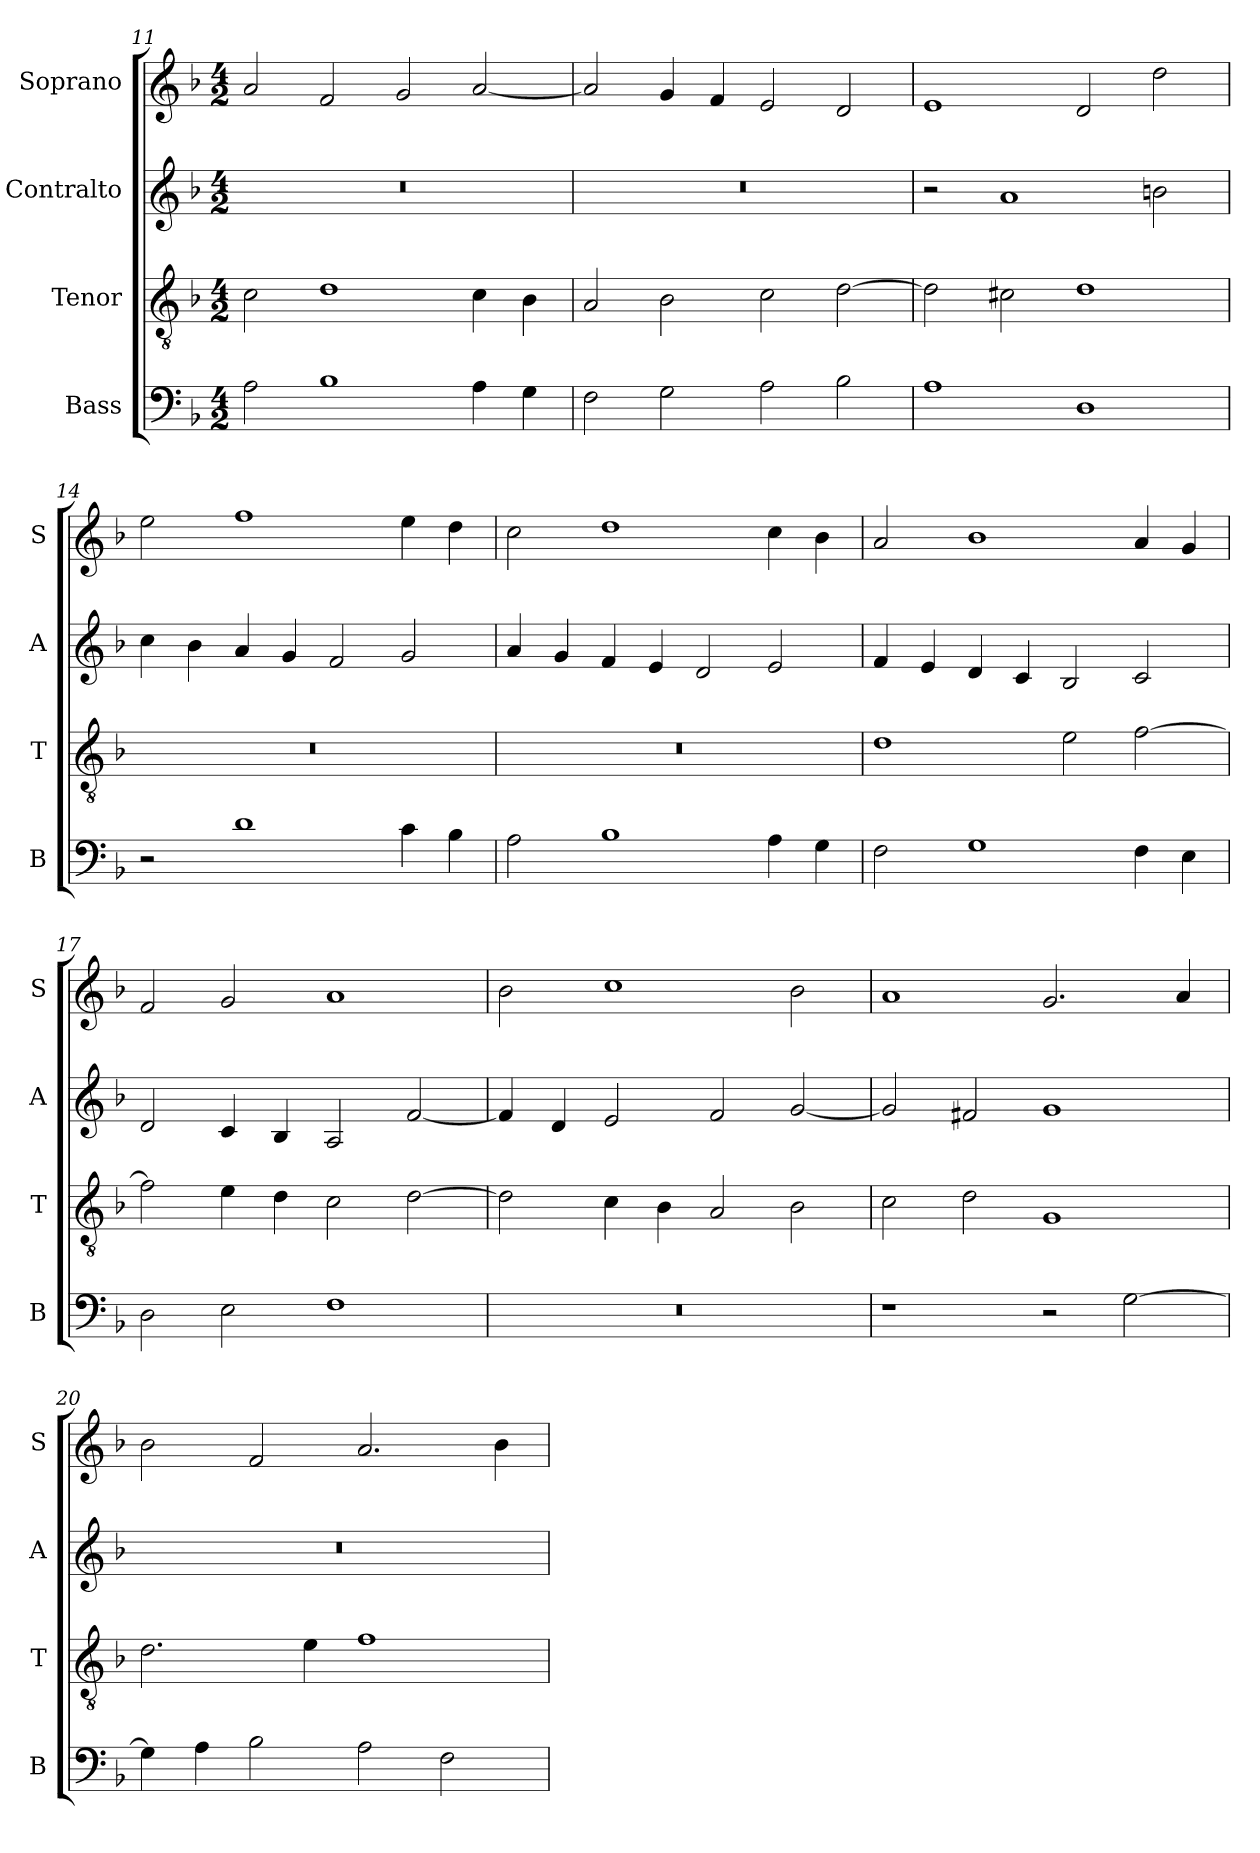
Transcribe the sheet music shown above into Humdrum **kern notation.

**kern	**kern	**kern	**kern
*part4	*part3	*part2	*part1
*staff4	*staff3	*staff2	*staff1
*I"Bass	*I"Tenor	*I"Contralto	*I"Soprano
*I'B	*I'T	*I'A	*I'S
*clefF4	*clefGv2	*clefG2	*clefG2
*k[b-]	*k[b-]	*k[b-]	*k[b-]
*G:dor	*G:dor	*G:dor	*G:dor
*M4/2	*M4/2	*M4/2	*M4/2
=11	=11	=11	=11
2A	2c	0r	2a
1B-	1d	.	2f
.	.	.	2g
4A	4c	.	[2a
4G	4B-	.	.
=12	=12	=12	=12
2F	2A	0r	2a]
2G	2B-	.	4g
.	.	.	4f
2A	2c	.	2e
2B-	[2d	.	2d
=13	=13	=13	=13
1A	2d]	2r	1e
.	2c#X	1a	.
1D	1d	.	2d
.	.	2bn	2dd
=14	=14	=14	=14
2r	0r	4cc	2ee
.	.	4b-	.
1d	.	4a	1ff
.	.	4g	.
.	.	2f	.
4c	.	2g	4ee
4B-	.	.	4dd
=15	=15	=15	=15
2A	0r	4a	2cc
.	.	4g	.
1B-	.	4f	1dd
.	.	4e	.
.	.	2d	.
4A	.	2e	4cc
4G	.	.	4b-
=16	=16	=16	=16
2F	1d	4f	2a
.	.	4e	.
1G	.	4d	1b-
.	.	4c	.
.	2e	2B-	.
4F	[2f	2c	4a
4E	.	.	4g
=17	=17	=17	=17
2D	2f]	2d	2f
2E	4e	4c	2g
.	4d	4B-	.
1F	2c	2A	1a
.	[2d	[2f	.
=18	=18	=18	=18
0r	2d]	4f]	2b-
.	.	4d	.
.	4c	2e	1cc
.	4B-	.	.
.	2A	2f	.
.	2B-	[2g	2b-
=19	=19	=19	=19
1r	2c	2g]	1a
.	2d	2f#X	.
2r	1G	1g	2.g
[2G	.	.	.
.	.	.	4a
=20	=20	=20	=20
4G]	2.d	0r	2b-
4A	.	.	.
2B-	.	.	2f
.	4e	.	.
2A	1f	.	2.a
2F	.	.	.
.	.	.	4b-
=	=	=	=
*-	*-	*-	*-
